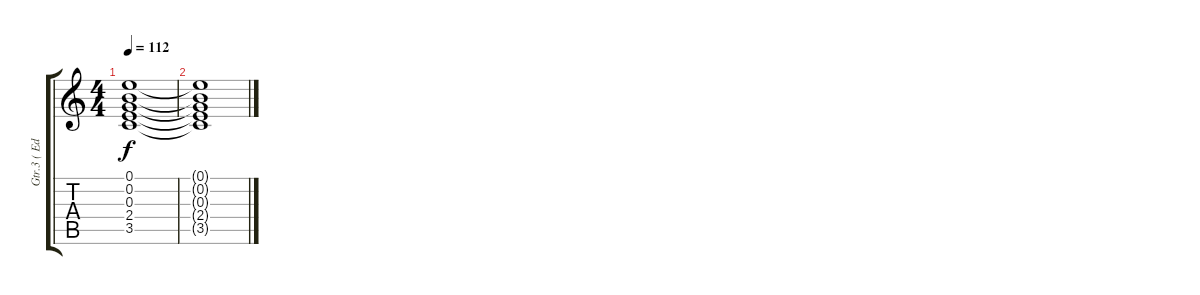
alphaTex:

\track ("Gtr.3 ( Edward O' Brien )" "Gtr.3 ( Ed") {instrument overdrivenguitar}
\staff {score tabs}
\tuning (E4 B3 G3 D3 A2 E2) {hide}
\ts (4 4)
\tempo 112
\clef g2
\ks c
(0.1{t} 0.2{t} 0.3{t} 2.4{t} 3.5{t}).1{dy f} |
(0.1{t} 0.2{t} 0.3{t} 2.4{t} 3.5{t}).1
